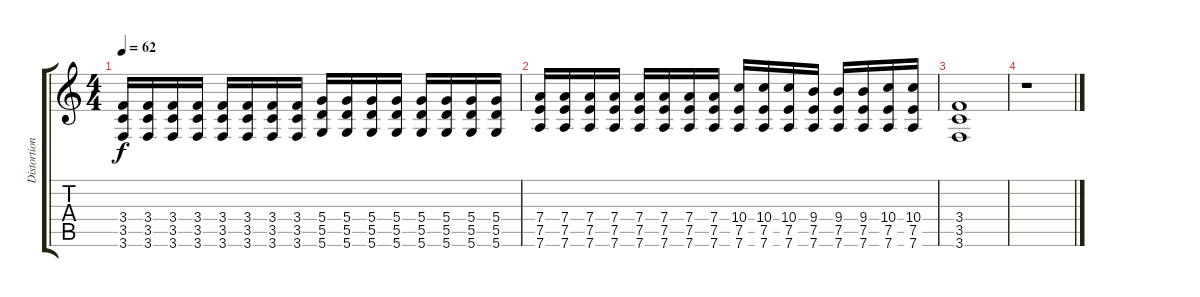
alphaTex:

\track ("Distortion Guitar" "Distortion") {instrument distortionguitar}
\staff {score tabs}
\tuning (E4 B3 G3 D3 A2 D2) {hide}
\ts (4 4)
\tempo 62
\clef g2
\ks c
(3.4 3.5 3.6).16{dy f} (3.4 3.5 3.6).16 (3.4 3.5 3.6).16 (3.4 3.5 3.6).16 (3.4 3.5 3.6).16 (3.4 3.5 3.6).16 (3.4 3.5 3.6).16 (3.4 3.5 3.6).16 (5.4 5.5 5.6).16 (5.4 5.5 5.6).16 (5.4 5.5 5.6).16 (5.4 5.5 5.6).16 (5.4 5.5 5.6).16 (5.4 5.5 5.6).16 (5.4 5.5 5.6).16 (5.4 5.5 5.6).16 |
(7.4 7.5 7.6).16 (7.4 7.5 7.6).16 (7.4 7.5 7.6).16 (7.4 7.5 7.6).16 (7.4 7.5 7.6).16 (7.4 7.5 7.6).16 (7.4 7.5 7.6).16 (7.4 7.5 7.6).16 (10.4 7.5 7.6).16 (10.4 7.5 7.6).16 (10.4 7.5 7.6).16 (9.4 7.5 7.6).16 (9.4 7.5 7.6).16 (9.4 7.5 7.6).16 (10.4 7.5 7.6).16 (10.4 7.5 7.6).16 |
(3.4 3.5 3.6).1 |
r.1
